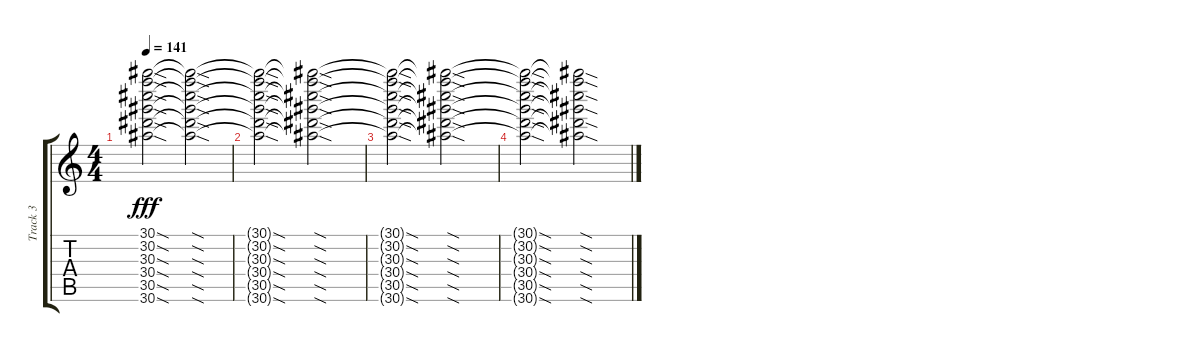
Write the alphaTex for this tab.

\track ("Track 3" "Track 3") {instrument distortionguitar}
\staff {score tabs}
\tuning (E4 B3 G3 D3 A2 E2) {hide}
\ts (4 4)
\tempo 141
\clef g2
\ks c
(30.1{sod t} 30.2{sod t} 30.3{sod t} 30.4{sod t} 30.5{sod t} 30.6{sod t}).2{dy fff} (30.1{sod t} 30.2{sod t} 30.3{sod t} 30.4{sod t} 30.5{sod t} 30.6{sod t}).2 |
(30.1{sod t} 30.2{sod t} 30.3{sod t} 30.4{sod t} 30.5{sod t} 30.6{sod t}).2 (30.1{sod t} 30.2{sod t} 30.3{sod t} 30.4{sod t} 30.5{sod t} 30.6{sod t}).2 |
(30.1{sod t} 30.2{sod t} 30.3{sod t} 30.4{sod t} 30.5{sod t} 30.6{sod t}).2 (30.1{sod t} 30.2{sod t} 30.3{sod t} 30.4{sod t} 30.5{sod t} 30.6{sod t}).2 |
(30.1{sod t} 30.2{sod t} 30.3{sod t} 30.4{sod t} 30.5{sod t} 30.6{sod t}).2 (30.1{sod t} 30.2{sod t} 30.3{sod t} 30.4{sod t} 30.5{sod t} 30.6{sod t}).2
